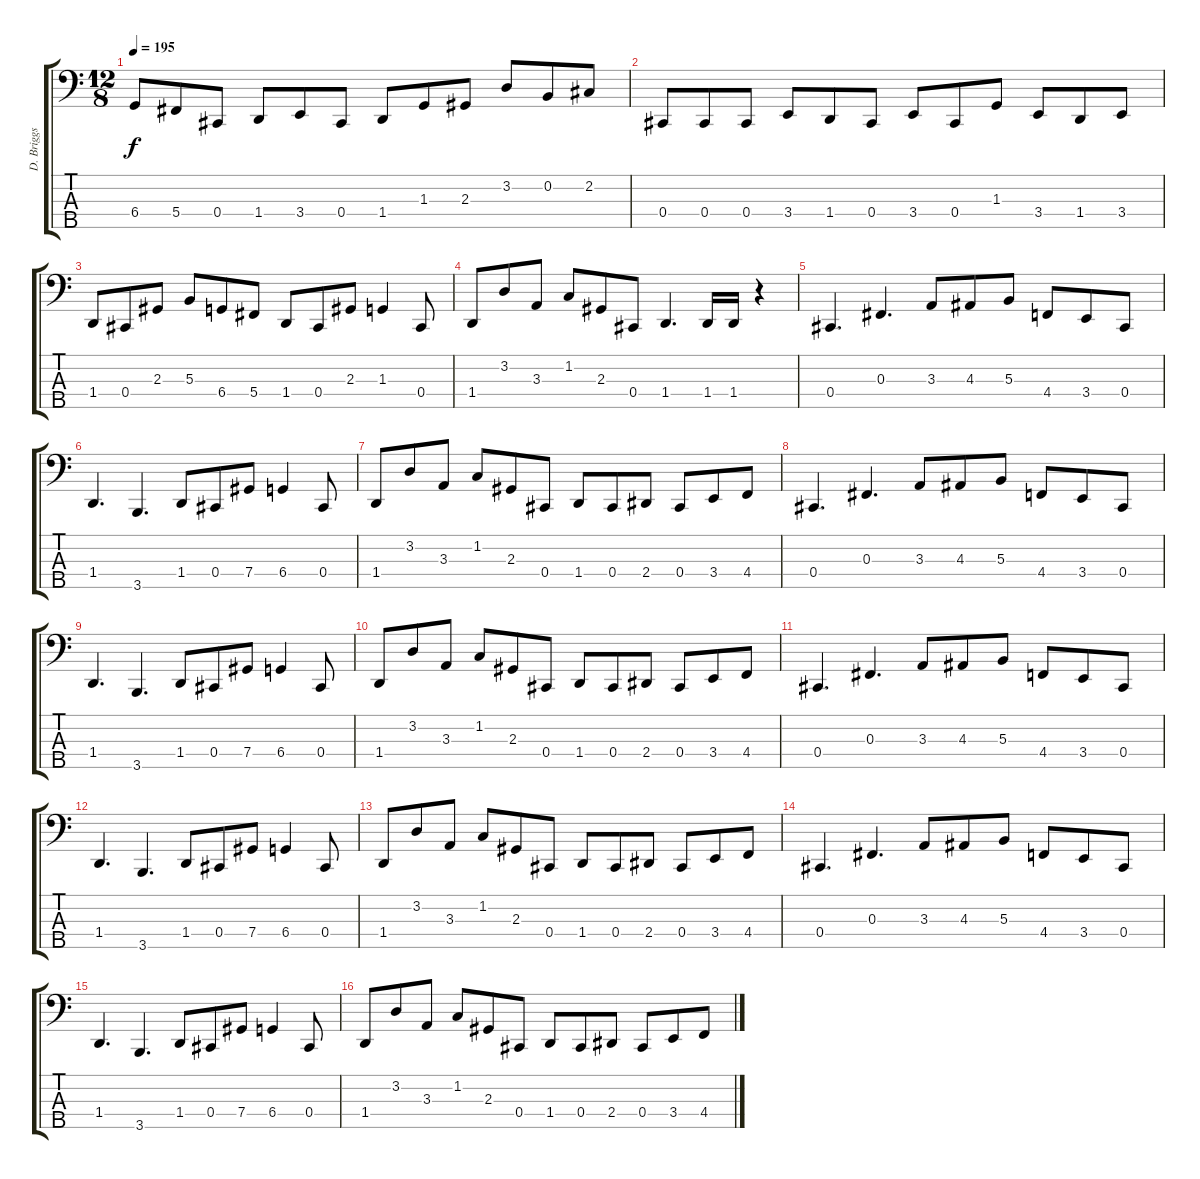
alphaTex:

\track ("D. Briggs Bass" "D. Briggs ") {instrument electricbassfinger}
\staff {score tabs}
\tuning (E2 B1 Gb1 Db1 Ab0) {hide}
\ts (12 8)
\tempo 195
\clef f4
\ks c
6.4.8{dy f} 5.4.8 0.4.8 1.4.8 3.4.8 0.4.8 1.4.8 1.3.8 2.3.8 3.2.8 0.2.8 2.2.8 |
0.4.8 0.4.8 0.4.8 3.4.8 1.4.8 0.4.8 3.4.8 0.4.8 1.3.8 3.4.8 1.4.8 3.4.8 |
1.4.8 0.4.8 2.3.8 5.3.8 6.4.8 5.4.8 1.4.8 0.4.8 2.3.8 1.3.4 0.4.8 |
1.4.8 3.2.8 3.3.8 1.2.8 2.3.8 0.4.8 1.4.4{d} 1.4.16 1.4.16 r.4 |
0.4.4{d} 0.3.4{d} 3.3.8 4.3.8 5.3.8 4.4.8 3.4.8 0.4.8 |
1.4.4{d} 3.5.4{d} 1.4.8 0.4.8 7.4.8 6.4.4 0.4.8 |
1.4.8 3.2.8 3.3.8 1.2.8 2.3.8 0.4.8 1.4.8 0.4.8 2.4.8 0.4.8 3.4.8 4.4.8 |
0.4.4{d} 0.3.4{d} 3.3.8 4.3.8 5.3.8 4.4.8 3.4.8 0.4.8 |
1.4.4{d} 3.5.4{d} 1.4.8 0.4.8 7.4.8 6.4.4 0.4.8 |
1.4.8 3.2.8 3.3.8 1.2.8 2.3.8 0.4.8 1.4.8 0.4.8 2.4.8 0.4.8 3.4.8 4.4.8 |
0.4.4{d} 0.3.4{d} 3.3.8 4.3.8 5.3.8 4.4.8 3.4.8 0.4.8 |
1.4.4{d} 3.5.4{d} 1.4.8 0.4.8 7.4.8 6.4.4 0.4.8 |
1.4.8 3.2.8 3.3.8 1.2.8 2.3.8 0.4.8 1.4.8 0.4.8 2.4.8 0.4.8 3.4.8 4.4.8 |
0.4.4{d} 0.3.4{d} 3.3.8 4.3.8 5.3.8 4.4.8 3.4.8 0.4.8 |
1.4.4{d} 3.5.4{d} 1.4.8 0.4.8 7.4.8 6.4.4 0.4.8 |
1.4.8 3.2.8 3.3.8 1.2.8 2.3.8 0.4.8 1.4.8 0.4.8 2.4.8 0.4.8 3.4.8 4.4.8
